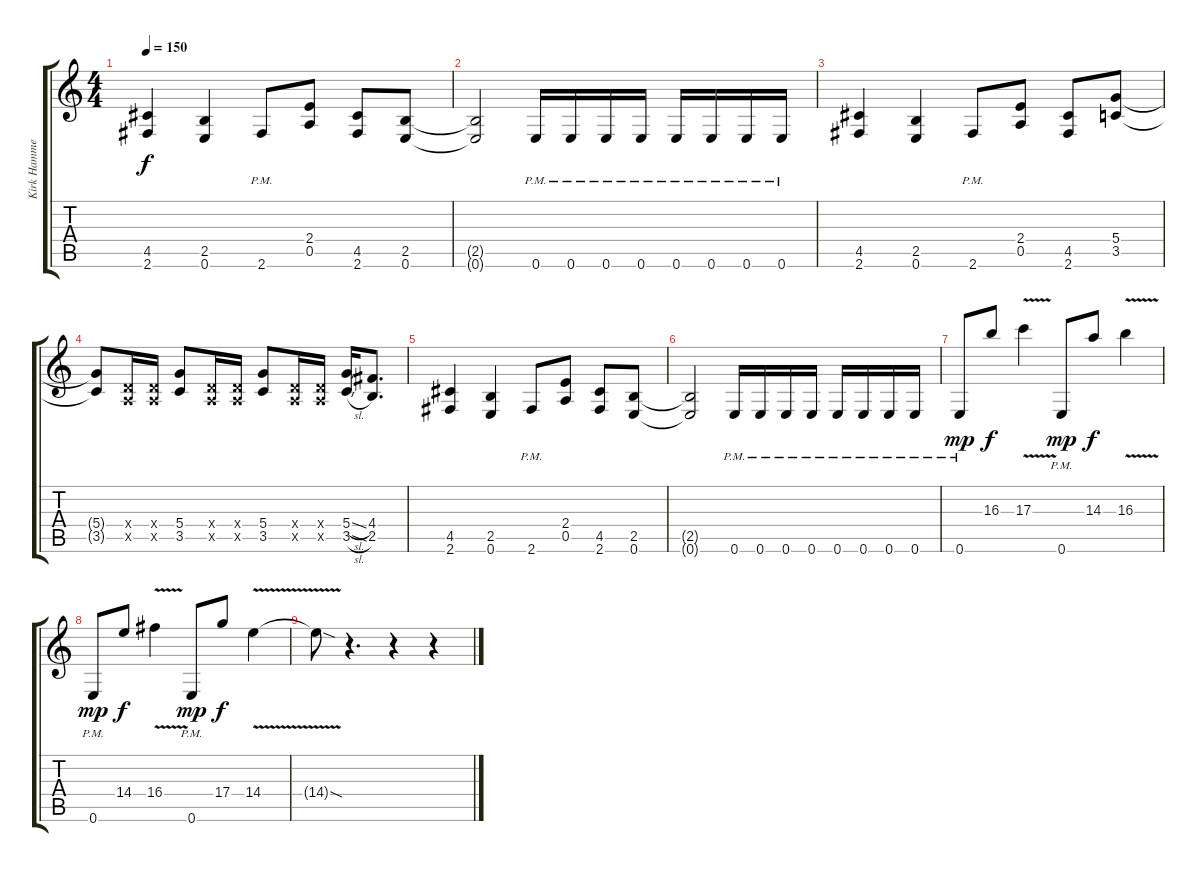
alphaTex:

\track ("Kirk Hammet" "Kirk Hamme") {instrument distortionguitar}
\staff {score tabs}
\tuning (E4 B3 G3 D3 A2 E2) {hide}
\ts (4 4)
\tempo 150
\clef g2
\ks c
(4.5 2.6).4{dy f} (2.5 0.6).4 2.6{pm}.8 (2.4 0.5).8 (4.5 2.6).8 (2.5 0.6).8 |
(2.5{t} 0.6{t}).2 0.6{pm}.16 0.6{pm}.16 0.6{pm}.16 0.6{pm}.16 0.6{pm}.16 0.6{pm}.16 0.6{pm}.16 0.6{pm}.16 |
(4.5 2.6).4 (2.5 0.6).4 2.6{pm}.8 (2.4 0.5).8 (4.5 2.6).8 (5.4 3.5).8 |
(5.4{t} 3.5{t}).8 (0.4{x} 0.5{x}).16 (0.4{x} 0.5{x}).16 (5.4 3.5).8 (0.4{x} 0.5{x}).16 (0.4{x} 0.5{x}).16 (5.4 3.5).8 (0.4{x} 0.5{x}).16 (0.4{x} 0.5{x}).16 (5.4{sl} 3.5{sl}).16 (4.4 2.5).8{d} |
(4.5 2.6).4 (2.5 0.6).4 2.6{pm}.8 (2.4 0.5).8 (4.5 2.6).8 (2.5 0.6).8 |
(2.5{t} 0.6{t}).2 0.6{pm}.16 0.6{pm}.16 0.6{pm}.16 0.6{pm}.16 0.6{pm}.16 0.6{pm}.16 0.6{pm}.16 0.6{pm}.16 |
0.6{pm}.8{dy mp} 16.3.8{dy f} 17.3{v}.4 0.6{pm}.8{dy mp} 14.3.8{dy f} 16.3{v}.4 |
0.6{pm}.8{dy mp} 14.4.8{dy f} 16.4{v}.4 0.6{pm}.8{dy mp} 17.4.8{dy f} 14.4{v}.4 |
14.4{sod t}.8 r.4{d} r.4 r.4
